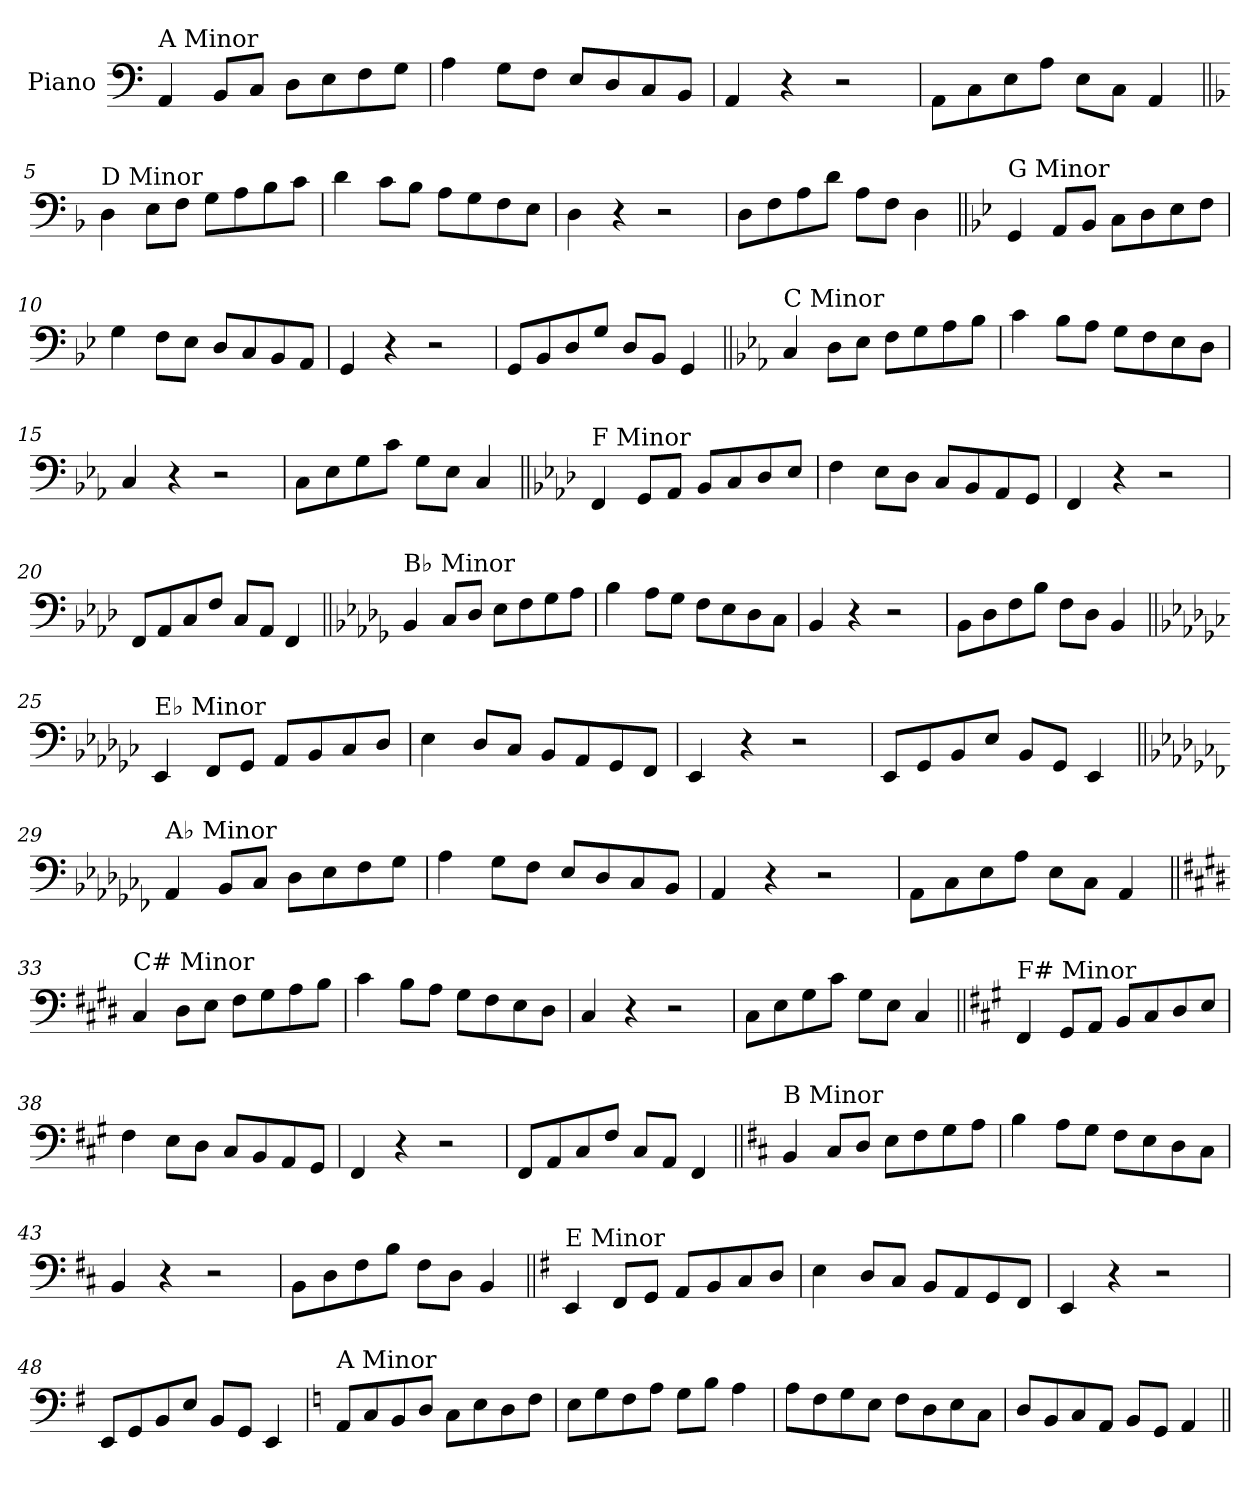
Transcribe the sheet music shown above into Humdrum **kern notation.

**kern
*part1
*staff1
*I"Piano
*I'Pno.
*clefF4
*k[]
=1
!LO:TX:a:t=A Minor
4AA/
8BB/L
8C/J
8D\L
8E\
8F\
8G\J
=2
4A\
8G\L
8F\J
8E/L
8D/
8C/
8BB/J
=3
4AA/
4r
2r
=4
8AA\L
8C\
8E\
8A\J
8E\L
8C\J
4AA/
!!LO:LB:g=z
=5||
*k[b-]
!LO:TX:a:t=D Minor
4D\
8E\L
8F\J
8G\L
8A\
8B-\
8c\J
=6
4d\
8c\L
8B-\J
8A\L
8G\
8F\
8E\J
=7
4D\
4r
2r
=8
8D\L
8F\
8A\
8d\J
8A\L
8F\J
4D\
!!LO:LB:g=z
=9||
*k[b-e-]
!LO:TX:a:t=G Minor
4GG/
8AA/L
8BB-/J
8C\L
8D\
8E-\
8F\J
=10
4G\
8F\L
8E-\J
8D/L
8C/
8BB-/
8AA/J
=11
4GG/
4r
2r
=12
8GG/L
8BB-/
8D/
8G/J
8D/L
8BB-/J
4GG/
!!LO:LB:g=z
=13||
*k[b-e-a-]
!LO:TX:a:t=C Minor
4C/
8D\L
8E-\J
8F\L
8G\
8A-\
8B-\J
=14
4c\
8B-\L
8A-\J
8G\L
8F\
8E-\
8D\J
=15
4C/
4r
2r
=16
8C\L
8E-\
8G\
8c\J
8G\L
8E-\J
4C/
!!LO:LB:g=z
=17||
*k[b-e-a-d-]
!LO:TX:a:t=F Minor
4FF/
8GG/L
8AA-/J
8BB-/L
8C/
8D-/
8E-/J
=18
4F\
8E-\L
8D-\J
8C/L
8BB-/
8AA-/
8GG/J
=19
4FF/
4r
2r
=20
8FF/L
8AA-/
8C/
8F/J
8C/L
8AA-/J
4FF/
!!LO:LB:g=z
=21||
*k[b-e-a-d-g-]
!LO:TX:a:t=B♭ Minor
4BB-/
8C/L
8D-/J
8E-\L
8F\
8G-\
8A-\J
=22
4B-\
8A-\L
8G-\J
8F\L
8E-\
8D-\
8C\J
=23
4BB-/
4r
2r
=24
8BB-\L
8D-\
8F\
8B-\J
8F\L
8D-\J
4BB-/
!!LO:LB:g=z
=25||
*k[b-e-a-d-g-c-]
!LO:TX:a:t=E♭ Minor
4EE-/
8FF/L
8GG-/J
8AA-/L
8BB-/
8C-/
8D-/J
=26
4E-\
8D-/L
8C-/J
8BB-/L
8AA-/
8GG-/
8FF/J
=27
4EE-/
4r
2r
=28
8EE-/L
8GG-/
8BB-/
8E-/J
8BB-/L
8GG-/J
4EE-/
!!LO:LB:g=z
=29||
*k[b-e-a-d-g-c-f-]
!LO:TX:a:t=A♭ Minor
4AA-/
8BB-/L
8C-/J
8D-\L
8E-\
8F-\
8G-\J
=30
4A-\
8G-\L
8F-\J
8E-/L
8D-/
8C-/
8BB-/J
=31
4AA-/
4r
2r
=32
8AA-\L
8C-\
8E-\
8A-\J
8E-\L
8C-\J
4AA-/
!!LO:LB:g=z
=33||
*k[f#c#g#d#]
!LO:TX:a:t=C# Minor
4C#/
8D#\L
8E\J
8F#\L
8G#\
8A\
8B\J
=34
4c#\
8B\L
8A\J
8G#\L
8F#\
8E\
8D#\J
=35
4C#/
4r
2r
=36
8C#\L
8E\
8G#\
8c#\J
8G#\L
8E\J
4C#/
!!LO:LB:g=z
=37||
*k[f#c#g#]
!LO:TX:a:t=F# Minor
4FF#/
8GG#/L
8AA/J
8BB/L
8C#/
8D/
8E/J
=38
4F#\
8E\L
8D\J
8C#/L
8BB/
8AA/
8GG#/J
=39
4FF#/
4r
2r
=40
8FF#/L
8AA/
8C#/
8F#/J
8C#/L
8AA/J
4FF#/
!!LO:LB:g=z
=41||
*k[f#c#]
!LO:TX:a:t=B Minor
4BB/
8C#/L
8D/J
8E\L
8F#\
8G\
8A\J
=42
4B\
8A\L
8G\J
8F#\L
8E\
8D\
8C#\J
=43
4BB/
4r
2r
=44
8BB\L
8D\
8F#\
8B\J
8F#\L
8D\J
4BB/
!!LO:LB:g=z
=45||
*k[f#]
!LO:TX:a:t=E Minor
4EE/
8FF#/L
8GG/J
8AA/L
8BB/
8C/
8D/J
=46
4E\
8D/L
8C/J
8BB/L
8AA/
8GG/
8FF#/J
=47
4EE/
4r
2r
=48
8EE/L
8GG/
8BB/
8E/J
8BB/L
8GG/J
4EE/
!!LO:PB:g=z
=49
*k[]
!LO:TX:a:t=A Minor
8AA/L
8C/
8BB/
8D/J
8C\L
8E\
8D\
8F\J
=50
8E\L
8G\
8F\
8A\J
8G\L
8B\J
4A\
=51
8A\L
8F\
8G\
8E\J
8F\L
8D\
8E\
8C\J
=52
8D/L
8BB/
8C/
8AA/J
8BB/L
8GG/J
4AA/
=||
*-
